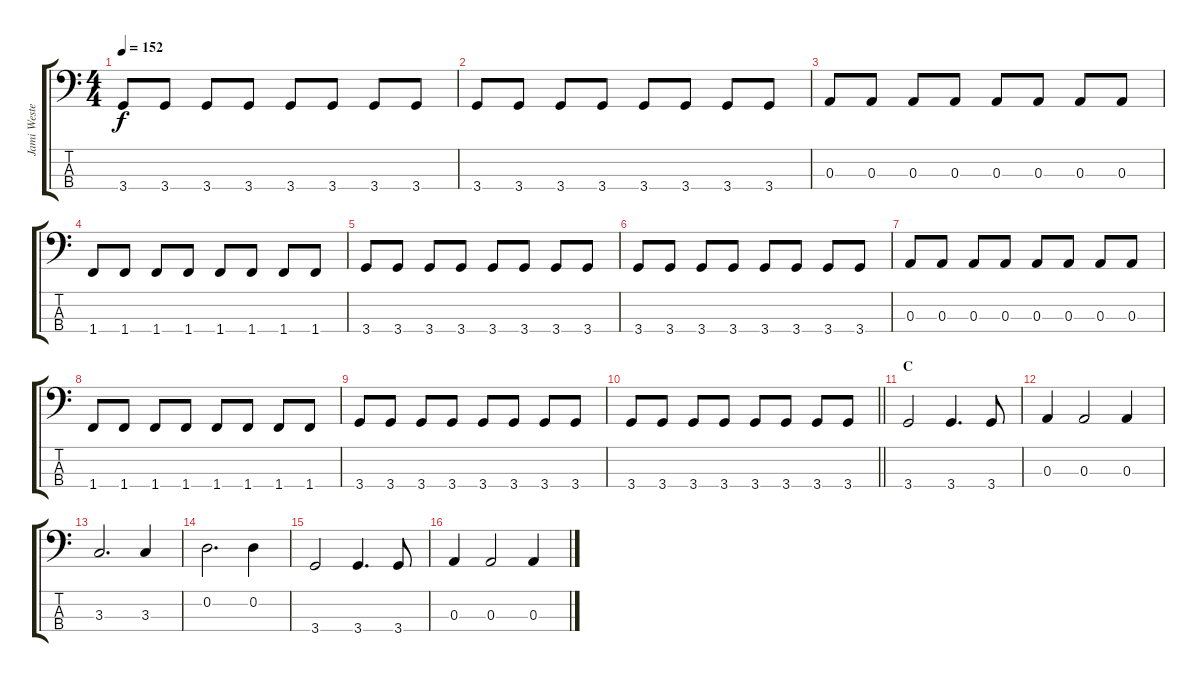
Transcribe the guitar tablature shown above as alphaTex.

\track ("Jami Westergård" "Jami Weste") {instrument slapbass1}
\staff {score tabs}
\tuning (G2 D2 A1 E1) {hide}
\ts (4 4)
\tempo 152
\clef f4
\ks aminor
3.4.8{dy f} 3.4.8 3.4.8 3.4.8 3.4.8 3.4.8 3.4.8 3.4.8 |
3.4.8 3.4.8 3.4.8 3.4.8 3.4.8 3.4.8 3.4.8 3.4.8 |
0.3.8 0.3.8 0.3.8 0.3.8 0.3.8 0.3.8 0.3.8 0.3.8 |
1.4.8 1.4.8 1.4.8 1.4.8 1.4.8 1.4.8 1.4.8 1.4.8 |
3.4.8 3.4.8 3.4.8 3.4.8 3.4.8 3.4.8 3.4.8 3.4.8 |
3.4.8 3.4.8 3.4.8 3.4.8 3.4.8 3.4.8 3.4.8 3.4.8 |
0.3.8 0.3.8 0.3.8 0.3.8 0.3.8 0.3.8 0.3.8 0.3.8 |
1.4.8 1.4.8 1.4.8 1.4.8 1.4.8 1.4.8 1.4.8 1.4.8 |
3.4.8 3.4.8 3.4.8 3.4.8 3.4.8 3.4.8 3.4.8 3.4.8 |
\barLineRight lightlight
3.4.8 3.4.8 3.4.8 3.4.8 3.4.8 3.4.8 3.4.8 3.4.8 |
\section ("" "C")
3.4.2 3.4.4{d} 3.4.8 |
0.3.4 0.3.2 0.3.4 |
3.3.2{d} 3.3.4 |
0.2.2{d} 0.2.4 |
3.4.2 3.4.4{d} 3.4.8 |
0.3.4 0.3.2 0.3.4
